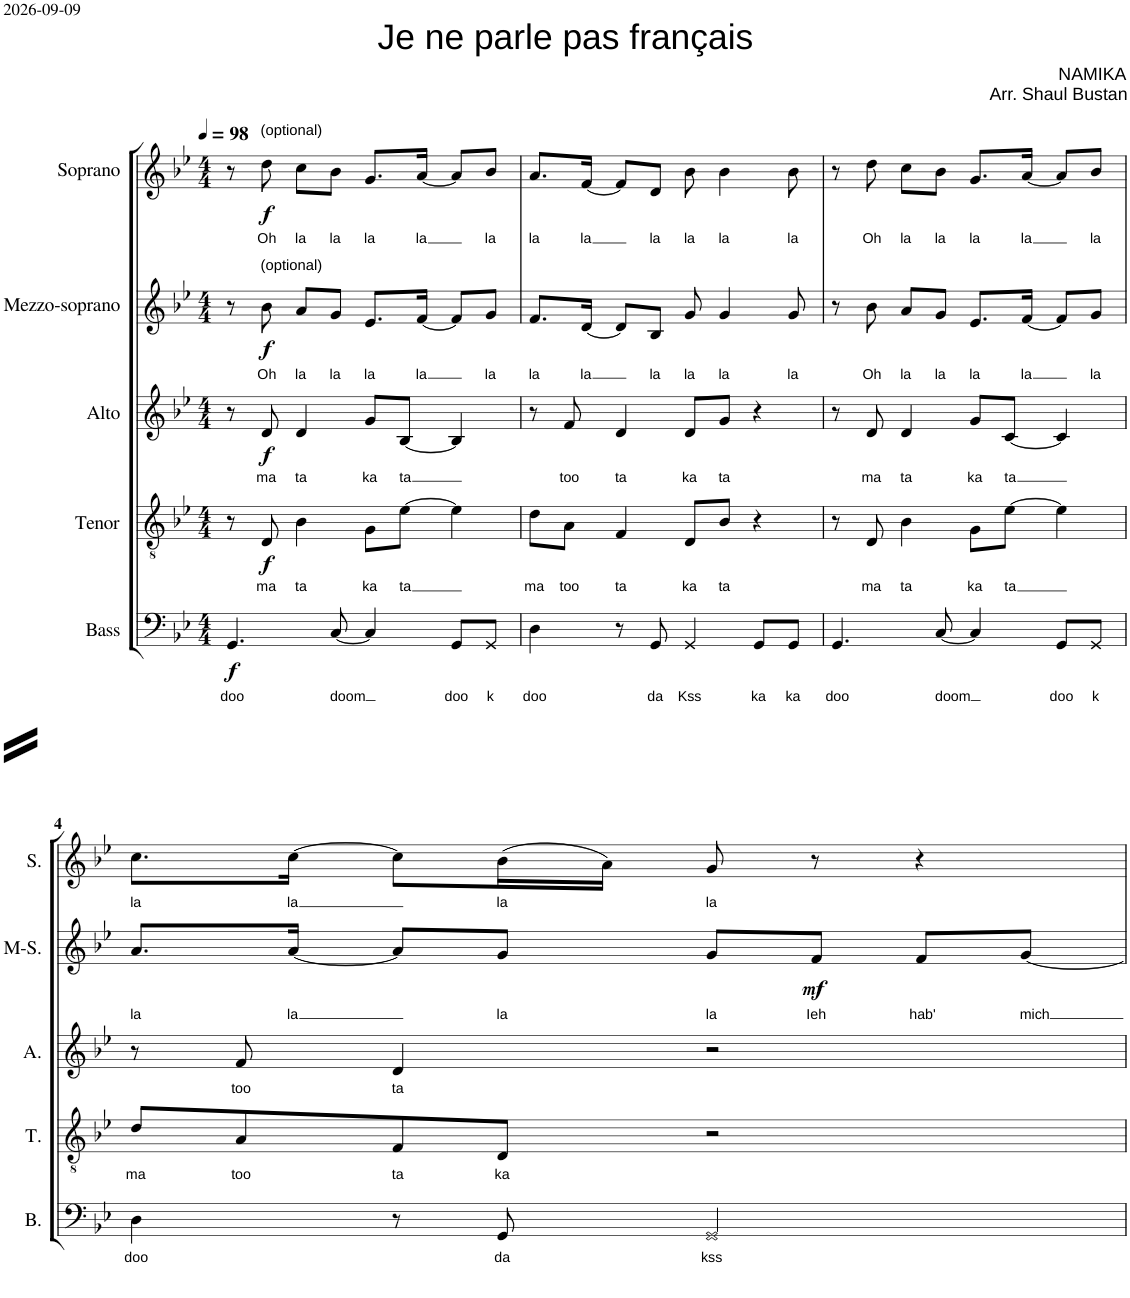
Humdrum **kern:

**kern	**text	**dynam	**kern	**text	**dynam	**kern	**text	**dynam	**kern	**text	**dynam	**kern	**text	**dynam
*part5	*part5	*part5	*part4	*part4	*part4	*part3	*part3	*part3	*part2	*part2	*part2	*part1	*part1	*part1
*staff5	*staff5	*staff5	*staff4	*staff4	*staff4	*staff3	*staff3	*staff3	*staff2	*staff2	*staff2	*staff1	*staff1	*staff1
*I"Bass	*	*	*I"Tenor	*	*	*I"Alto	*	*	*I"Mezzo-soprano	*	*	*I"Soprano	*	*
*I'B.	*	*	*I'T.	*	*	*I'A.	*	*	*I'M-S.	*	*	*I'S.	*	*
*clefF4	*	*	*clefGv2	*	*	*clefG2	*	*	*clefG2	*	*	*clefG2	*	*
*	*	*	*Trd7c12	*	*	*	*	*	*	*	*	*	*	*
*k[b-e-]	*	*	*k[b-e-]	*	*	*k[b-e-]	*	*	*k[b-e-]	*	*	*k[b-e-]	*	*
*g:	*	*	*g:	*	*	*g:	*	*	*g:	*	*	*g:	*	*
*M4/4	*	*	*M4/4	*	*	*M4/4	*	*	*M4/4	*	*	*M4/4	*	*
*MM98	*	*	*MM98	*	*	*MM98	*	*	*MM98	*	*	*MM98	*	*
=1	=1	=1	=1	=1	=1	=1	=1	=1	=1	=1	=1	=1	=1	=1
!	!LO:LY:b	!LO:DY:b	!	!	!	!	!	!	!	!	!	!	!	!
4.GG/	doo	f	8r	.	.	8r	.	.	8r	.	.	8r	.	.
!	!	!	!	!	!	!	!	!	!	!	!	!LO:TX:a:t=(optional)	!	!
!	!	!	!	!	!	!	!	!	!LO:TX:a:t=(optional)	!	!	!	!	!
!	!	!	!	!LO:LY:b	!LO:DY:b	!	!LO:LY:b	!LO:DY:b	!	!LO:LY:b	!LO:DY:b	!	!LO:LY:b	!LO:DY:b
.	.	.	8D/	ma	f	8d/	ma	f	8b-\	Oh	f	8dd\	Oh	f
!	!	!	!	!LO:LY:b	!	!	!LO:LY:b	!	!	!LO:LY:b	!	!	!LO:LY:b	!
.	.	.	4B-\	ta	.	4d/	ta	.	8a/L	la	.	8cc\L	la	.
!	!LO:LY:b	!	!	!	!	!	!	!	!	!LO:LY:b	!	!	!LO:LY:b	!
[8C/	doom	.	.	.	.	.	.	.	8g/J	la	.	8b-\J	la	.
!	!	!	!	!LO:LY:b	!	!	!LO:LY:b	!	!	!LO:LY:b	!	!	!LO:LY:b	!
4C/]	.	.	8G\L	ka	.	8g/L	ka	.	8.e-/L	la	.	8.g/L	la	.
!	!	!	!	!LO:LY:b	!	!	!LO:LY:b	!	!	!	!	!	!	!
.	.	.	[8e-\J	ta	.	[8B-/J	ta	.	.	.	.	.	.	.
!	!	!	!	!	!	!	!	!	!	!LO:LY:b	!	!	!LO:LY:b	!
.	.	.	.	.	.	.	.	.	[16f/Jk	la	.	[16a/Jk	la	.
!	!LO:LY:b	!	!	!	!	!	!	!	!	!	!	!	!	!
8GG/L	doo	.	4e-\]	.	.	4B-/]	.	.	8f/L]	.	.	8a/L]	.	.
!	!LO:LY:b	!	!	!	!	!	!	!	!	!LO:LY:b	!	!	!LO:LY:b	!
8GG/J	k	.	.	.	.	.	.	.	8g/J	la	.	8b-/J	la	.
=2	=2	=2	=2	=2	=2	=2	=2	=2	=2	=2	=2	=2	=2	=2
!	!LO:LY:b	!	!	!LO:LY:b	!	!	!	!	!	!LO:LY:b	!	!	!LO:LY:b	!
4D\	doo	.	8d\L	ma	.	8r	.	.	8.f/L	la	.	8.a/L	la	.
!	!	!	!	!LO:LY:b	!	!	!LO:LY:b	!	!	!	!	!	!	!
.	.	.	8A\J	too	.	8f/	too	.	.	.	.	.	.	.
!	!	!	!	!	!	!	!	!	!	!LO:LY:b	!	!	!LO:LY:b	!
.	.	.	.	.	.	.	.	.	[16d/Jk	la	.	[16f/Jk	la	.
!	!	!	!	!LO:LY:b	!	!	!LO:LY:b	!	!	!	!	!	!	!
8r	.	.	4F/	ta	.	4d/	ta	.	8d/L]	.	.	8f/L]	.	.
!	!LO:LY:b	!	!	!	!	!	!	!	!	!LO:LY:b	!	!	!LO:LY:b	!
8GG/	da	.	.	.	.	.	.	.	8B-/J	la	.	8d/J	la	.
!	!LO:LY:b	!	!	!LO:LY:b	!	!	!LO:LY:b	!	!	!LO:LY:b	!	!	!LO:LY:b	!
4GG/	Kss	.	8D/L	ka	.	8d/L	ka	.	8g/	la	.	8b-\	la	.
!	!	!	!	!LO:LY:b	!	!	!LO:LY:b	!	!	!LO:LY:b	!	!	!LO:LY:b	!
.	.	.	8B-/J	ta	.	8g/J	ta	.	4g/	la	.	4b-\	la	.
!	!LO:LY:b	!	!	!	!	!	!	!	!	!	!	!	!	!
8GG/L	ka	.	4r	.	.	4r	.	.	.	.	.	.	.	.
!	!LO:LY:b	!	!	!	!	!	!	!	!	!LO:LY:b	!	!	!LO:LY:b	!
8GG/J	ka	.	.	.	.	.	.	.	8g/	la	.	8b-\	la	.
=3	=3	=3	=3	=3	=3	=3	=3	=3	=3	=3	=3	=3	=3	=3
!	!LO:LY:b	!	!	!	!	!	!	!	!	!	!	!	!	!
4.GG/	doo	.	8r	.	.	8r	.	.	8r	.	.	8r	.	.
!	!	!	!	!LO:LY:b	!	!	!LO:LY:b	!	!	!LO:LY:b	!	!	!LO:LY:b	!
.	.	.	8D/	ma	.	8d/	ma	.	8b-\	Oh	.	8dd\	Oh	.
!	!	!	!	!LO:LY:b	!	!	!LO:LY:b	!	!	!LO:LY:b	!	!	!LO:LY:b	!
.	.	.	4B-\	ta	.	4d/	ta	.	8a/L	la	.	8cc\L	la	.
!	!LO:LY:b	!	!	!	!	!	!	!	!	!LO:LY:b	!	!	!LO:LY:b	!
[8C/	doom	.	.	.	.	.	.	.	8g/J	la	.	8b-\J	la	.
!	!	!	!	!LO:LY:b	!	!	!LO:LY:b	!	!	!LO:LY:b	!	!	!LO:LY:b	!
4C/]	.	.	8G\L	ka	.	8g/L	ka	.	8.e-/L	la	.	8.g/L	la	.
!	!	!	!	!LO:LY:b	!	!	!LO:LY:b	!	!	!	!	!	!	!
.	.	.	[8e-\J	ta	.	[8c/J	ta	.	.	.	.	.	.	.
!	!	!	!	!	!	!	!	!	!	!LO:LY:b	!	!	!LO:LY:b	!
.	.	.	.	.	.	.	.	.	[16f/Jk	la	.	[16a/Jk	la	.
!	!LO:LY:b	!	!	!	!	!	!	!	!	!	!	!	!	!
8GG/L	doo	.	4e-\]	.	.	4c/]	.	.	8f/L]	.	.	8a/L]	.	.
!	!LO:LY:b	!	!	!	!	!	!	!	!	!LO:LY:b	!	!	!LO:LY:b	!
8GG/J	k	.	.	.	.	.	.	.	8g/J	la	.	8b-/J	la	.
!!LO:LB:g=z
=4	=4	=4	=4	=4	=4	=4	=4	=4	=4	=4	=4	=4	=4	=4
!	!LO:LY:b	!	!	!LO:LY:b	!	!	!	!	!	!LO:LY:b	!	!	!LO:LY:b	!
4D\	doo	.	8d/L	ma	.	8r	.	.	8.a/L	la	.	8.cc\L	la	.
!	!	!	!	!LO:LY:b	!	!	!LO:LY:b	!	!	!	!	!	!	!
.	.	.	8A/	too	.	8f/	too	.	.	.	.	.	.	.
!	!	!	!	!	!	!	!	!	!	!LO:LY:b	!	!	!LO:LY:b	!
.	.	.	.	.	.	.	.	.	[16a/Jk	la	.	[16cc\Jk	la	.
!	!	!	!	!LO:LY:b	!	!	!LO:LY:b	!	!	!	!	!	!	!
8r	.	.	8F/	ta	.	4d/	ta	.	8a/L]	.	.	8cc\L]	.	.
!	!LO:LY:b	!	!	!LO:LY:b	!	!	!	!	!	!LO:LY:b	!	!	!LO:LY:b	!
8GG/	da	.	8D/J	ka	.	.	.	.	8g/J	la	.	(16b-\L	la	.
.	.	.	.	.	.	.	.	.	.	.	.	16a\JJ)	.	.
!	!LO:LY:b	!	!	!	!	!	!	!	!	!LO:LY:b	!	!	!LO:LY:b	!
2GG/	kss	.	2r	.	.	2r	.	.	8g/L	la	.	8g/	la	.
!	!	!	!	!	!	!	!	!	!	!LO:LY:b	!LO:DY:b	!	!	!
.	.	.	.	.	.	.	.	.	8f/J	Ieh	mf	8r	.	.
!	!	!	!	!	!	!	!	!	!	!LO:LY:b	!	!	!	!
.	.	.	.	.	.	.	.	.	8f/L	hab'	.	4r	.	.
!	!	!	!	!	!	!	!	!	!	!LO:LY:b	!	!	!	!
.	.	.	.	.	.	.	.	.	[8g/J	mich	.	.	.	.
=	=	=	=	=	=	=	=	=	=	=	=	=	=	=
*-	*-	*-	*-	*-	*-	*-	*-	*-	*-	*-	*-	*-	*-	*-
